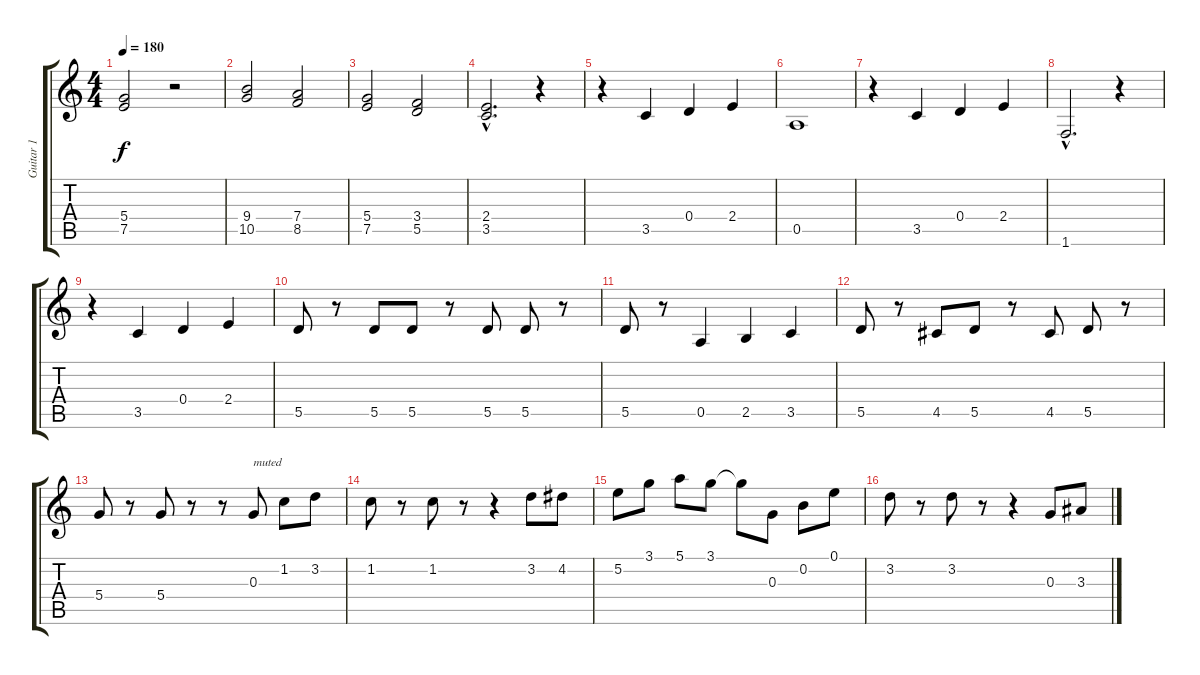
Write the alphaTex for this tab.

\track ("Guitar 1" "Guitar 1") {instrument electricguitarclean}
\staff {score tabs}
\tuning (E4 B3 G3 D3 A2 E2) {hide}
\ts (4 4)
\tempo 180
\clef g2
\ks c
(5.4{t} 7.5{t}).2{dy f} r.2 |
(9.4 10.5).2 (7.4 8.5).2 |
(5.4 7.5).2 (3.4 5.5).2 |
(2.4{hac} 3.5{hac}).2{d} r.4 |
r.4 3.5.4 0.4.4 2.4.4 |
0.5.1 |
r.4 3.5.4 0.4.4 2.4.4 |
1.6{hac}.2{d} r.4 |
r.4 3.5.4 0.4.4 2.4.4 |
5.5.8 r.8 5.5.8 5.5.8 r.8 5.5.8 5.5.8 r.8 |
5.5.8 r.8 0.5.4 2.5.4 3.5.4 |
5.5.8 r.8 4.5.8 5.5.8 r.8 4.5.8 5.5.8 r.8 |
5.4.8 r.8 5.4.8 r.8 r.8 0.3.8{txt "muted" instrument electricguitarmuted} 1.2.8 3.2.8 |
1.2.8 r.8 1.2.8 r.8 r.4 3.2.8 4.2.8 |
5.2.8 3.1.8 5.1.8 3.1.8 3.1{t}.8 0.3.8 0.2.8 0.1.8 |
3.2.8 r.8 3.2.8 r.8 r.4 0.3.8 3.3.8
